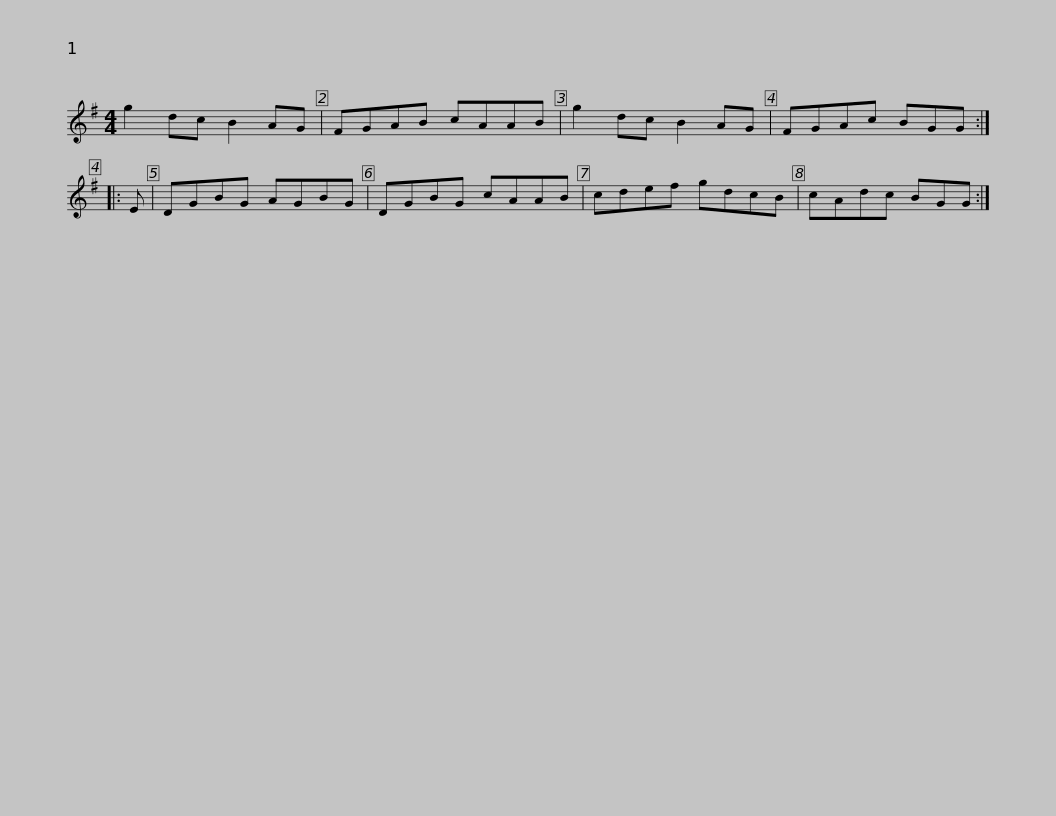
X:1
L:1/8
M:4/4
I:linebreak $
K:G
V:1 treble
V:1
 g2 dc B2 AG | FGAB cAAB | g2 dc B2 AG | FGAc BGG :: E | %5
 DGBG AGBG |$ DGBG cAAB | cdef gdcB | cAdc BGG :| %9
